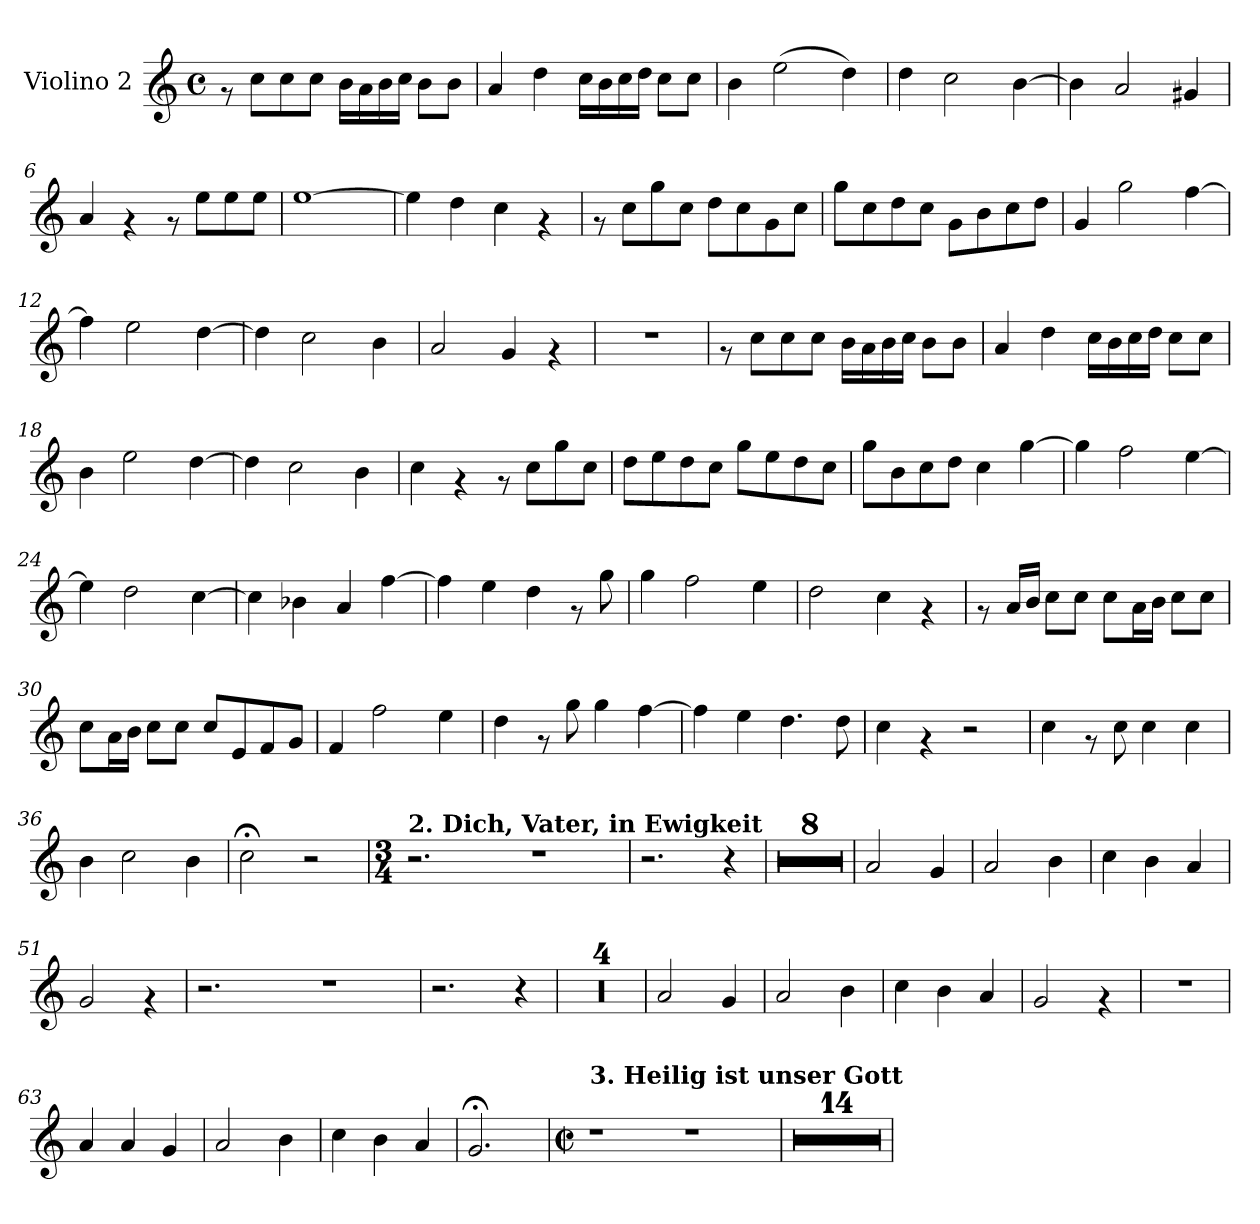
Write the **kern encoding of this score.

**kern
*part1
*staff1
*I"Violino 2
*I'Violino 2
!!LO:PB:g=z
*clefG2
*k[]
*C:
*M4/4
*met(c)
=1
8rf
8cc\L
8cc\
8cc\J
16b\LL
16a\
16b\
16cc\JJ
8b\L
8b\J
=2
4a/
4dd\
16cc\LL
16b\
16cc\
16dd\JJ
8cc\L
8cc\J
=3
4b\
(>2ee\
4dd\)
=4
4dd\
2cc\
[>4b\
=5
4b\]
2a/
4g#X/
=6
4a/
4rf
8rf
8ee\L
8ee\
8ee\J
=7
[>1ee
=8
4ee\]
4dd\
4cc\
4rf
!!LO:LB:g=z
=9
8rf
8cc\L
8gg\
8cc\J
8dd\L
8cc\
8g\
8cc\J
=10
8gg\L
8cc\
8dd\
8cc\J
8g\L
8b\
8cc\
8dd\J
=11
4g/
2gg\
[>4ff\
=12
4ff\]
2ee\
[>4dd\
=13
4dd\]
2cc\
4b\
=14
2a/
4g/
4rf
=15
1r
=16
8rf
8cc\L
8cc\
8cc\J
16b\LL
16a\
16b\
16cc\JJ
8b\L
8b\J
=17
4a/
4dd\
16cc\LL
16b\
16cc\
16dd\JJ
8cc\L
8cc\J
!!LO:LB:g=z
=18
4b\
2ee\
[>4dd\
=19
4dd\]
2cc\
4b\
=20
4cc\
4rf
8rf
8cc\L
8gg\
8cc\J
=21
8dd\L
8ee\
8dd\
8cc\J
8gg\L
8ee\
8dd\
8cc\J
=22
8gg\L
8b\
8cc\
8dd\J
4cc\
[>4gg\
=23
4gg\]
2ff\
[>4ee\
=24
4ee\]
2dd\
[>4cc\
=25
4cc\]
4b-X\
4a/
[>4ff\
=26
4ff\]
4ee\
4dd\
8rf
8gg\
=27
4gg\
2ff\
4ee\
!!LO:LB:g=z
=28
2dd\
4cc\
4rf
=29
8rf
16a/LL
16b/JJ
8cc\L
8cc\J
8cc\L
16a\L
16b\JJ
8cc\L
8cc\J
=30
8cc\L
16a\L
16b\JJ
8cc\L
8cc\J
8cc/L
8e/
8f/
8g/J
=31
4f/
2ff\
4ee\
=32
4dd\
8rf
8gg\
4gg\
[>4ff\
=33
4ff\]
4ee\
4.dd\
8dd\
=34
4cc\
4rf
2r
=35
4cc\
8rf
8cc\
4cc\
4cc\
=36
4b\
2cc\
4b\
=37
2cc;<\
2r
!!LO:LB:g=z
=38
*M3/4
!LO:TX:a:B:t=2. Dich, Vater, in Ewigkeit
2.r
4ryy
1r
=39
2.r
4r
=40
2.r
=41
2.r
=42
2.r
=43
2.r
=44
2.r
=45
2.r
=46
2.r
=47
2.r
=48
2a/
4g/
=49
2a/
4b\
=50
4cc\
4b\
4a/
=51
2g/
4rf
=52
2.r
4ryy
1r
=53
2.r
4r
=54
2.r
=55
2.r
=56
2.r
=57
2.r
=58
2a/
4g/
=59
2a/
4b\
=60
4cc\
4b\
4a/
=61
2g/
4rf
=62
2.r
=63
4a/
4a/
4g/
=64
2a/
4b\
=65
4cc\
4b\
4a/
=66
2.g;/
!!LO:LB:g=z
=67
*M2/2
*met(c|)
!LO:TX:a:B:t=3. Heilig ist unser Gott
1r
1r
=68
1r
=69
1r
=70
1r
=71
1r
=72
1r
=73
1r
=74
1r
=75
1r
=76
1r
=77
1r
=78
1r
=79
1r
=80
1r
=81
1r
=
*-
